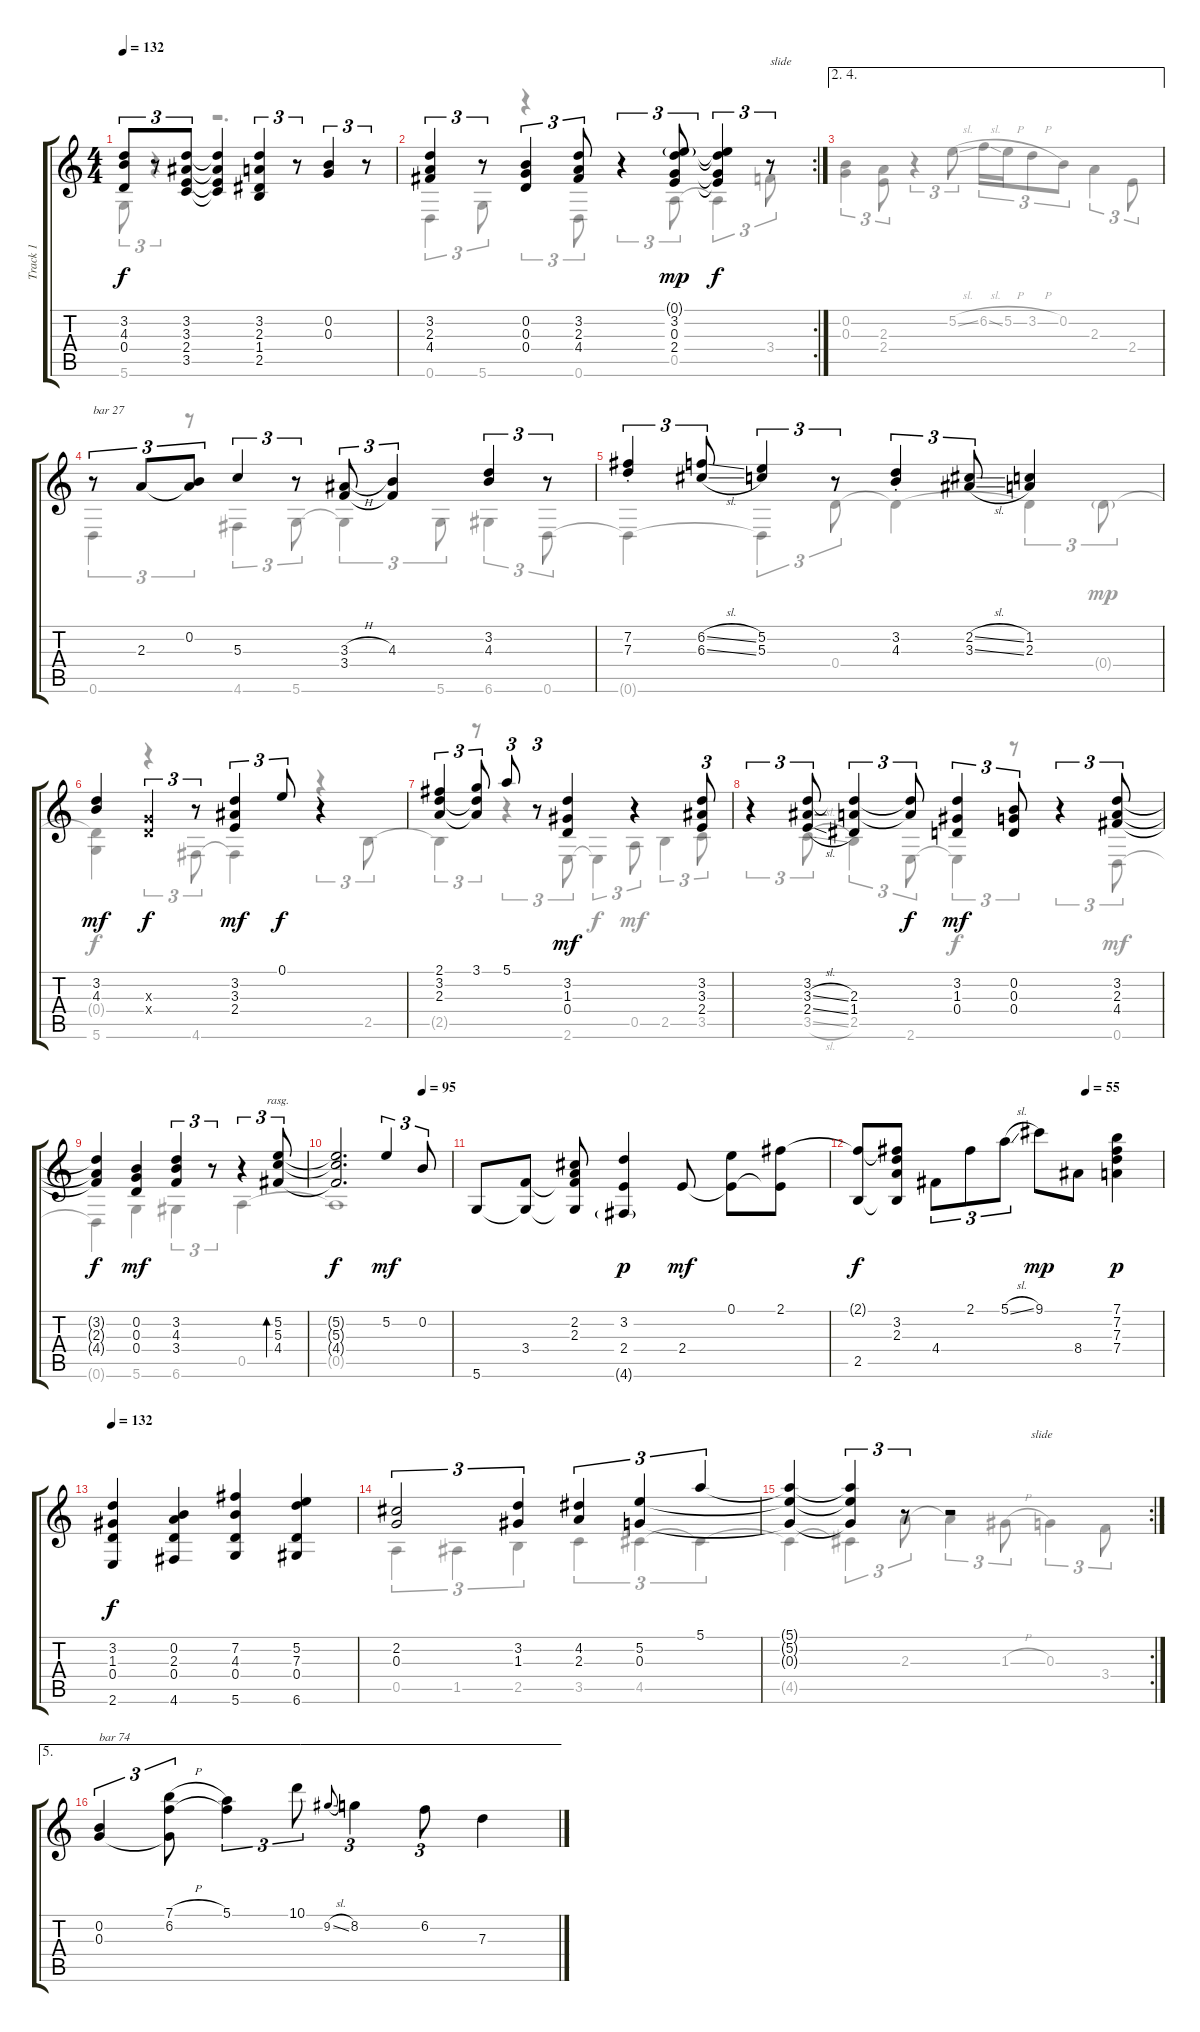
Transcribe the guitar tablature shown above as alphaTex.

\track ("Track 1" "Track 1") {instrument acousticguitarsteel}
\staff {score tabs}
\tuning (E4 B3 G3 D3 A2 D2) {hide}
\voice
\ts (4 4)
\tempo 132
\clef g2
\ks c
(3.2{t} 4.3{t} 0.4{t}).8{tu (3 2) dy f} r.8{tu (3 2)} (3.2 3.3 2.4 3.5).8{tu (3 2)} (3.2{t} 3.3{t} 2.4{t} 3.5{t}).4 (3.2 2.3 1.4 2.5).4{tu (3 2)} r.8{tu (3 2)} (0.2 0.3).4{tu (3 2)} r.8{tu (3 2)} |
\rc 2
(3.2 2.3 4.4).4{tu (3 2)} r.8{tu (3 2)} (0.2 0.3 0.4).4{tu (3 2)} (3.2 2.3 4.4).8{tu (3 2)} r.4{tu (3 2)} (0.1{g} 3.2 0.3 2.4).8{tu (3 2) dy mp} (0.1{t} 3.2{t} 0.3{t} 2.4{t}).4{tu (3 2) dy f} r.8{tu (3 2) txt "slide"} |
\ae (2 4)
|
r.8{tu (3 2) txt "bar 27"} 2.3.8{tu (3 2)} (0.2 2.3{t}).8{tu (3 2)} 5.3.4{tu (3 2)} r.8{tu (3 2)} (3.3{h} 3.4).8{tu (3 2)} (4.3 3.4{t}).4{tu (3 2)} (3.2 4.3).4{tu (3 2)} r.8{tu (3 2)} |
(7.2{st} 7.3{st}).4{tu (3 2)} (6.2{sl} 6.3{sl}).8{tu (3 2)} (5.2 5.3).4{tu (3 2)} r.8{tu (3 2)} (3.2{st} 4.3{st}).4{tu (3 2)} (2.2{sl} 3.3{sl}).8{tu (3 2)} (1.2 2.3).4 |
(3.2 4.3).4{dy mf} (0.3{x} 0.4{x}).4{tu (3 2) dy f} r.8{tu (3 2)} (3.2 3.3 2.4).4{tu (3 2) dy mf} 0.1.8{tu (3 2) dy f} r.4 |
(2.1 3.2 2.3).4{tu (3 2)} (3.1 3.2{t} 2.3{t}).8{tu (3 2)} 5.1.8{tu (3 2)} r.8{tu (3 2)} (3.2 1.3 0.4).4{dy mf} r.4 (3.2 3.3 2.4).8{tu (3 2)} |
r.4{tu (3 2)} (3.2 3.3{sl} 2.4{sl}).8{tu (3 2)} (3.2{t} 2.3 1.4).4{tu (3 2)} (3.2{t} 2.3{t}).8{tu (3 2) dy f} (3.2 1.3 0.4).4{tu (3 2) dy mf} (0.2 0.3 0.4).8{tu (3 2)} r.4{tu (3 2)} (3.2 2.3 4.4).8{tu (3 2)} |
(3.2{t} 2.3{t} 4.4{t}).4{dy f} (0.2 0.3 0.4).4{dy mf} (3.2 4.3 3.4).4{tu (3 2)} r.8{tu (3 2)} r.4{tu (3 2)} (5.2 5.3 4.4).8{tu (3 2) bd 480 rasg ii} |
\tempo (95 0.75)
(5.2{t} 5.3{t} 4.4{t}).2{d dy f} 5.2.4{tu (3 2) dy mf} 0.2.8{tu (3 2)} |
5.6.8 (3.4 5.6{t}).8 (2.2 2.3 3.4{t} 5.6{t}).8 (3.2 2.4 4.6{g}).4{dy p} 2.4.8{dy mf} (0.1 2.4{t}).8 (2.1 2.4{t}).8 |
\tempo (55 0.75)
(2.1{t} 2.5).8{dy f} (2.1{t} 3.2 2.3 2.5{t}).8 4.4.8{tu (3 2)} 2.1.8{tu (3 2)} 5.1{sl}.8{tu (3 2)} 9.1.8{dy mp} 8.4.8 (7.1 7.2 7.3 7.4).4{dy p} |
\tempo 132
(3.2 1.3 0.4 2.6).4{dy f} (0.2 2.3 0.4 4.6).4 (7.2 4.3 0.4 5.6).4 (5.2 7.3 0.4 6.6).4 |
(2.2 0.3).2{tu (3 2)} (3.2 1.3).4{tu (3 2)} (4.2 2.3).4{tu (3 2)} (5.2 0.3).4{tu (3 2)} 5.1.4{tu (3 2)} |
\rc 2
(5.1{t} 5.2{t} 0.3{t}).4 (5.1{t} 5.2{t} 0.3{t}).4{tu (3 2)} r.8{tu (3 2)} r.2{txt "                           slide"} |
\ae 5
(0.2 0.3).4{tu (3 2) txt "bar 74"} (7.1{h} 6.2 0.3{t}).8{tu (3 2)} (5.1 6.2{t}).4{tu (3 2)} 10.1.8{tu (3 2)} 9.2{sl}.8{gr onbeat} 8.2.4{tu (3 2)} 6.2.8{tu (3 2)} 7.3.4
\voice
\clef g2
\ottava regular
\simile none
\ks c
5.6{t}.8{tu (3 2) dy f} r.4{tu (3 2)} r.2{d} |
0.6.4{tu (3 2)} 5.6.8{tu (3 2)} r.4{tu (3 2)} 0.6.8{tu (3 2)} r.4{tu (3 2)} 0.5.8{tu (3 2)} 0.5{t}.4{tu (3 2)} 3.4.8{tu (3 2)} |
(0.2 0.3).4{tu (3 2)} (2.3 2.4).8{tu (3 2)} r.4{tu (3 2)} 5.2{sl}.8{tu (3 2)} 6.2{sl}.16{tu (3 2)} 5.2{h}.16{tu (3 2)} 3.2{h}.8{tu (3 2)} 0.2.8{tu (3 2)} 2.3.4{tu (3 2)} 2.4.8{tu (3 2)} |
0.6.4{tu (3 2)} r.8{tu (3 2)} 4.6.4{tu (3 2)} 5.6.8{tu (3 2)} 5.6{t}.4{tu (3 2)} 5.6.8{tu (3 2)} 6.6.4{tu (3 2)} 0.6.8{tu (3 2)} |
0.6{t}.4 0.6{t}.4{tu (3 2)} 0.4.8{tu (3 2)} 0.4{t}.4 0.4{t}.4{tu (3 2)} 0.4{g}.8{tu (3 2) dy mp} |
(0.4{t} 5.6).4{dy f} r.4{tu (3 2)} 4.6.8{tu (3 2)} 4.6{t}.4 r.4{tu (3 2)} 2.5.8{tu (3 2)} |
2.5{t}.4{tu (3 2)} r.8{tu (3 2)} r.4{tu (3 2)} 2.6.8{tu (3 2) dy mf} 2.6{t}.4{tu (3 2) dy f} 0.5.8{tu (3 2) dy mf} 2.5.4{tu (3 2)} 3.5.8{tu (3 2)} |
r.4{tu (3 2)} 3.5{sl}.8{tu (3 2)} 2.5.4{tu (3 2)} 2.6.8{tu (3 2)} 2.6{t}.4{tu (3 2) dy f} r.8{tu (3 2)} r.4{tu (3 2)} 0.6.8{tu (3 2) dy mf} |
0.6{t}.4{dy f} 5.6.4{dy mf} 6.6.4{tu (3 2)} r.8{tu (3 2)} 0.5.4 |
0.5{t}.1{dy f} |
|
|
|
0.5.4{tu (3 2)} 1.5.4{tu (3 2)} 2.5.4{tu (3 2)} 3.5.4{tu (3 2)} 4.5.4{tu (3 2)} 4.5{t}.4{tu (3 2)} |
4.5{t}.4 4.5{t}.4{tu (3 2)} 2.3.8{tu (3 2)} 2.3{t}.4{tu (3 2)} 1.3{h}.8{tu (3 2)} 0.3.4{tu (3 2)} 3.4.8{tu (3 2)} |
